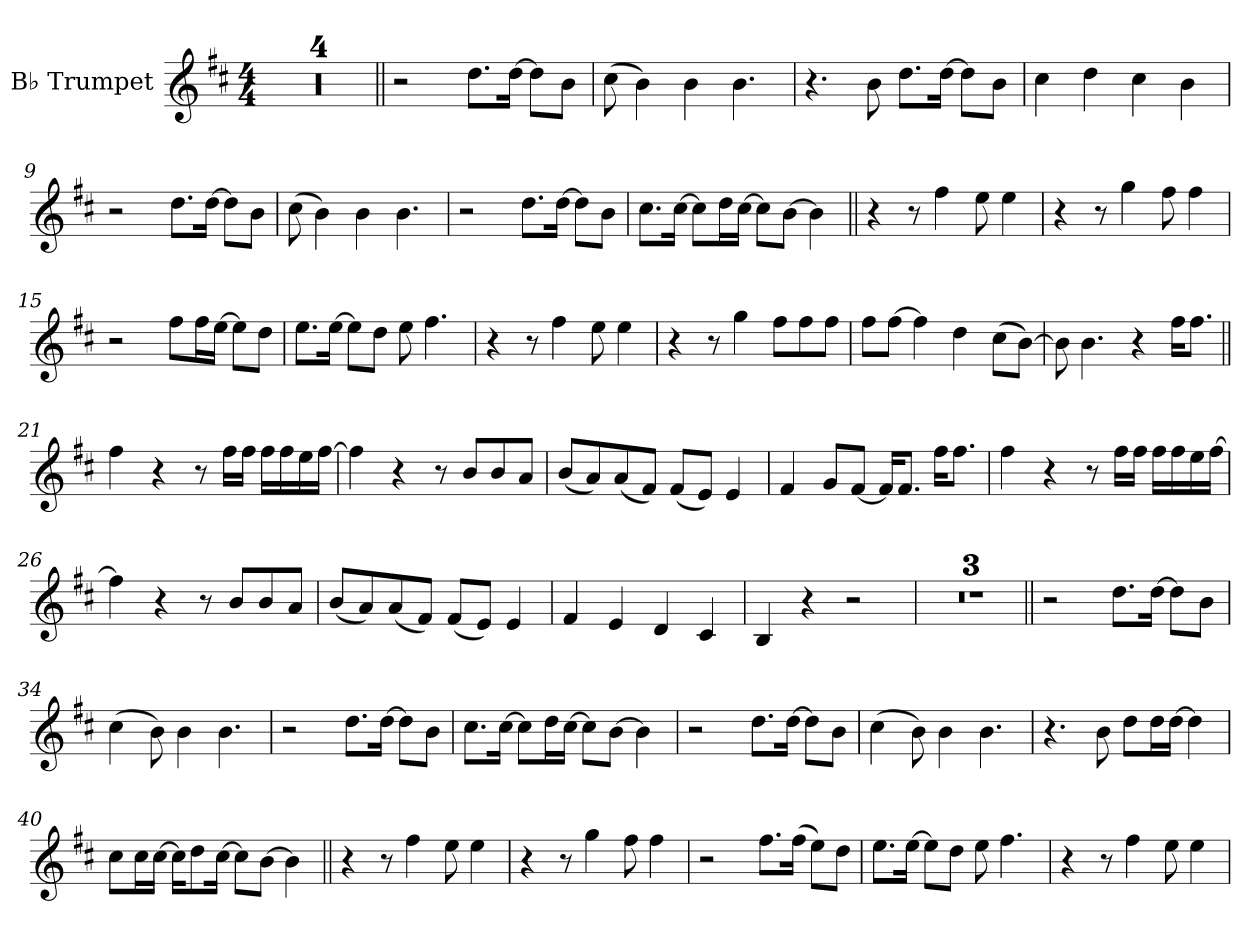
**kern
*part1
*staff1
*I"B♭ Trumpet
*I'B♭ Tpt.
*clefG2
*ITrd1c2
*k[]
*M4/4
=1
1r
=2
1r
=3
1r
=4
1r
=5||
*MM100
2r
8.ccL
[16ccJk
8ccL]
8aJ
=6
(>8b
4a)
4a
4.a
=7
4.r
8a
8.ccL
[16ccJk
8ccL]
8aJ
=8
4b
4cc
4b
4a
=9
2r
8.ccL
[16ccJk
8ccL]
8aJ
=10
(>8b
4a)
4a
4.a
=11
2r
8.ccL
[16ccJk
8ccL]
8aJ
=12
8.bL
[16bJk
8bL]
16ccL
[16bJJ
8bL]
[8aJ
4a]
=13||
4r
8r
4ee
8dd
4dd
=14
4r
8r
4ff
8ee
4ee
=15
2r
8eeL
16eeL
[16ddJJ
8ddL]
8ccJ
=16
8.ddL
[16ddJk
8ddL]
8ccJ
8dd
4.ee
=17
4r
8r
4ee
8dd
4dd
=18
4r
8r
4ff
8eeL
8ee
8eeJ
=19
8eeL
[8eeJ
4ee]
4cc
(>8bL
[8aJ)
=20
8a]
4.a
4r
16ee!KL
8.ee!J
=21||
4ee!
4r
8r
16ee!LL
16ee!JJ
16ee!LL
16ee!
16dd!
[16ee!JJ
=22
4ee!]
4r
8r
8aL
8a
8gJ
=23
(<8aL
8g)
(<8g
8eJ)
(<8eL
8dJ)
4d
=24
4e
8fL
[8eJ
16eKL]
8.eJ
16ee!KL
8.ee!J
=25
4ee!
4r
8r
16ee!LL
16ee!JJ
16ee!LL
16ee!
16dd!
[16ee!JJ
=26
4ee!]
4r
8r
8aL
8a
8gJ
=27
(<8aL
8g)
(<8g
8eJ)
(<8eL
8dJ)
4d
=28
4e
4d
4c
4B
=29
4A
4r
2r
=30
1r
=31
1r
=32
1r
=33||
2r
8.ccL
[16ccJk
8ccL]
8aJ
=34
(>4b
8a)
4a
4.a
=35
2r
8.ccL
[16ccJk
8ccL]
8aJ
=36
8.bL
[16bJk
8bL]
16ccL
[16bJJ
8bL]
[8aJ
4a]
=37
2r
8.ccL
[16ccJk
8ccL]
8aJ
=38
(>4b
8a)
4a
4.a
=39
4.r
8a
8ccL
16ccL
[16ccJJ
4cc]
=40
8bL
16bL
[16bJJ
16bKL]
8cc
[16bJk
8bL]
[8aJ
4a]
=41||
4r
8r
4ee
8dd
4dd
=42
4r
8r
4ff
8ee
4ee
=43
2r
8.eeL
(>16eeJk
8ddL)
8ccJ
=44
8.ddL
[16ddJk
8ddL]
8ccJ
8dd
4.ee
=45
4r
8r
4ee
8dd
4dd
=
*-
